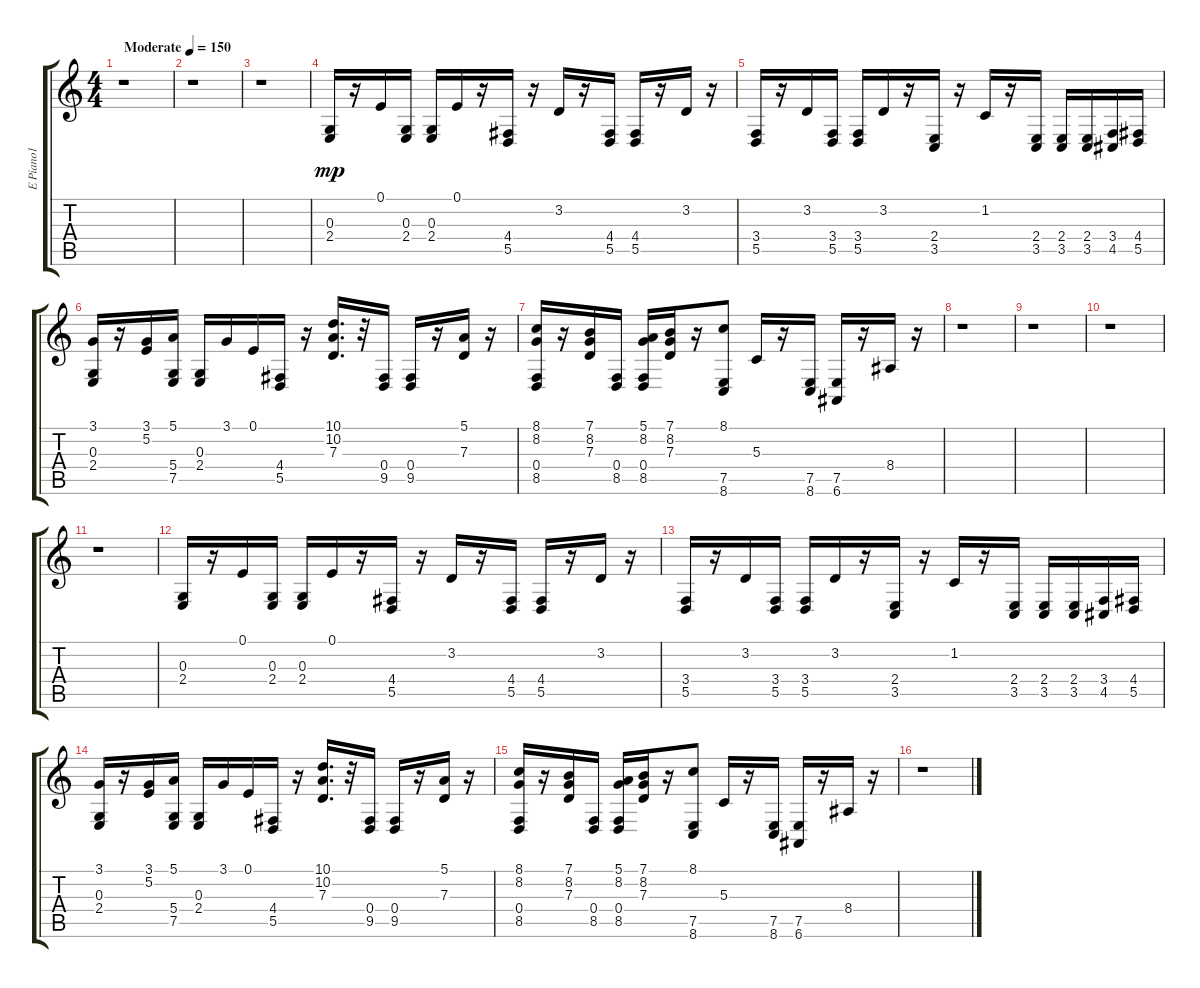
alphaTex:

\track ("E Piano1" "E Piano1") {instrument electricpiano1}
\staff {score tabs}
\tuning (E4 B3 G3 D3 A2 E2) {hide}
\ts (4 4)
\tempo (150 "Moderate")
\clef g2
\ks c
r.1{dy mp instrument electricpiano1} |
r.1 |
r.1 |
(0.3 2.4).16{instrument electricpiano1} r.16 0.1.16 (0.3 2.4).16 (0.3 2.4).16 0.1.16 r.16 (4.4 5.5).16 r.16 3.2.16 r.16 (4.4 5.5).16 (4.4 5.5).16 r.16 3.2.16 r.16 |
(3.4 5.5).16 r.16 3.2.16 (3.4 5.5).16 (3.4 5.5).16 3.2.16 r.16 (2.4 3.5).16 r.16 1.2.16 r.16 (2.4 3.5).16 (2.4 3.5).16 (2.4 3.5).16 (3.4 4.5).16 (4.4 5.5).16 |
(3.1 0.3 2.4).16 r.16 (3.1 5.2).16 (5.1 5.4 7.5).16 (0.3 2.4).16 3.1.16 0.1.16 (4.4 5.5).16 r.16 (10.1 10.2 7.3).16{d} r.32 (0.4 9.5).16 (0.4 9.5).16 r.16 (5.1 7.3).16 r.16 |
(8.1 8.2 0.4 8.5).16 r.16 (7.1 8.2 7.3).16 (0.4 8.5).16 (5.1 8.2 0.4 8.5).16 (7.1 8.2 7.3).16 r.16 (8.1 7.5 8.6).8 5.3.16 r.16 (7.5 8.6).16 (7.5 6.6).16 r.16 8.4.16 r.16 |
r.1 |
r.1 |
r.1 |
r.1 |
(0.3 2.4).16 r.16 0.1.16 (0.3 2.4).16 (0.3 2.4).16 0.1.16 r.16 (4.4 5.5).16 r.16 3.2.16 r.16 (4.4 5.5).16 (4.4 5.5).16 r.16 3.2.16 r.16 |
(3.4 5.5).16 r.16 3.2.16 (3.4 5.5).16 (3.4 5.5).16 3.2.16 r.16 (2.4 3.5).16 r.16 1.2.16 r.16 (2.4 3.5).16 (2.4 3.5).16 (2.4 3.5).16 (3.4 4.5).16 (4.4 5.5).16 |
(3.1 0.3 2.4).16 r.16 (3.1 5.2).16 (5.1 5.4 7.5).16 (0.3 2.4).16 3.1.16 0.1.16 (4.4 5.5).16 r.16 (10.1 10.2 7.3).16{d} r.32 (0.4 9.5).16 (0.4 9.5).16 r.16 (5.1 7.3).16 r.16 |
(8.1 8.2 0.4 8.5).16 r.16 (7.1 8.2 7.3).16 (0.4 8.5).16 (5.1 8.2 0.4 8.5).16 (7.1 8.2 7.3).16 r.16 (8.1 7.5 8.6).8 5.3.16 r.16 (7.5 8.6).16 (7.5 6.6).16 r.16 8.4.16 r.16 |
r.1
